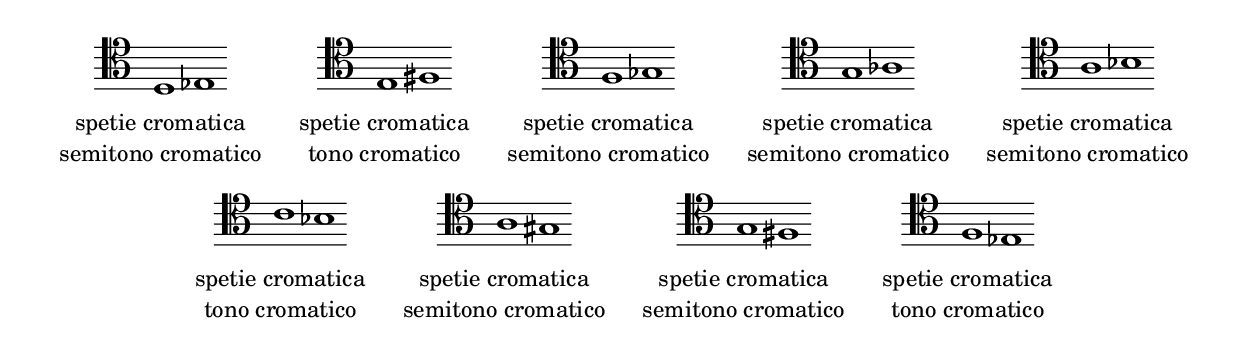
\version "2.22.2"

% Auto generated file

\header {
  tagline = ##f
}

dot = {
   \once \override Script.add-stem-support = ##f
   \once \override Script.toward-stem-shift = 0
   \once \override Script.skyline-horizontal-padding = 0
   \once \override Script.direction = 1
   \once \override Script.font-size = 1
}

\markup {
  \center-column {
    \line {
      \center-align
      \fontsize#3 { \concat { \normal-text ""} }
    }
    \null
    \line {
      \center-column {

        \line {
          \score {
            <<
              \new Staff \with { instrumentName = ""} {
                \override Staff.TimeSignature.stencil = ##f
                \override Staff.NoteHead.style = #'baroque
                \accidentalStyle Score.forget
                \cadenzaOn
                \clef "tenor"
                \key c #`((0 . ,NATURAL) (1 . ,NATURAL) (2 . ,NATURAL)
                          (3 . ,NATURAL) (4 . ,NATURAL) (5 . ,NATURAL)
                          (6 . ,NATURAL))  d1  es1 
                \cadenzaOff
              }
            >>
            \layout {
              \context {
                \Score
                \override SpacingSpanner.common-shortest-duration = #(ly:make-moment 1)
              }
            }
          }
        }
        \null
        \line {
          \left-align {  \normal-text "spetie cromatica" }
        }
        \line {
          \left-align {  \normal-text "semitono cromatico" }
        }

      }
      \hspace #3 
      \center-column {

        \line {
          \score {
            <<
              \new Staff \with { instrumentName = ""} {
                \override Staff.TimeSignature.stencil = ##f
                \override Staff.NoteHead.style = #'baroque
                \accidentalStyle Score.forget
                \cadenzaOn
                \clef "tenor"
                \key c #`((0 . ,NATURAL) (1 . ,NATURAL) (2 . ,NATURAL)
                          (3 . ,NATURAL) (4 . ,NATURAL) (5 . ,NATURAL)
                          (6 . ,NATURAL))  e1  fis1 
                \cadenzaOff
              }
            >>
            \layout {
              \context {
                \Score
                \override SpacingSpanner.common-shortest-duration = #(ly:make-moment 1)
              }
            }
          }
        }
        \null
        \line {
          \left-align {  \normal-text "spetie cromatica" }
        }
        \line {
          \left-align {  \normal-text "tono cromatico" }
        }

      }
      \hspace #3 
      \center-column {

        \line {
          \score {
            <<
              \new Staff \with { instrumentName = ""} {
                \override Staff.TimeSignature.stencil = ##f
                \override Staff.NoteHead.style = #'baroque
                \accidentalStyle Score.forget
                \cadenzaOn
                \clef "tenor"
                \key c #`((0 . ,NATURAL) (1 . ,NATURAL) (2 . ,NATURAL)
                          (3 . ,NATURAL) (4 . ,NATURAL) (5 . ,NATURAL)
                          (6 . ,NATURAL))  f1  ges1 
                \cadenzaOff
              }
            >>
            \layout {
              \context {
                \Score
                \override SpacingSpanner.common-shortest-duration = #(ly:make-moment 1)
              }
            }
          }
        }
        \null
        \line {
          \left-align {  \normal-text "spetie cromatica" }
        }
        \line {
          \left-align {  \normal-text "semitono cromatico" }
        }

      }
      \hspace #3 
      \center-column {

        \line {
          \score {
            <<
              \new Staff \with { instrumentName = ""} {
                \override Staff.TimeSignature.stencil = ##f
                \override Staff.NoteHead.style = #'baroque
                \accidentalStyle Score.forget
                \cadenzaOn
                \clef "tenor"
                \key c #`((0 . ,NATURAL) (1 . ,NATURAL) (2 . ,NATURAL)
                          (3 . ,NATURAL) (4 . ,NATURAL) (5 . ,NATURAL)
                          (6 . ,NATURAL))  g1  as1 
                \cadenzaOff
              }
            >>
            \layout {
              \context {
                \Score
                \override SpacingSpanner.common-shortest-duration = #(ly:make-moment 1)
              }
            }
          }
        }
        \null
        \line {
          \left-align {  \normal-text "spetie cromatica" }
        }
        \line {
          \left-align {  \normal-text "semitono cromatico" }
        }

      }
      \hspace #3 
      \center-column {

        \line {
          \score {
            <<
              \new Staff \with { instrumentName = ""} {
                \override Staff.TimeSignature.stencil = ##f
                \override Staff.NoteHead.style = #'baroque
                \accidentalStyle Score.forget
                \cadenzaOn
                \clef "tenor"
                \key c #`((0 . ,NATURAL) (1 . ,NATURAL) (2 . ,NATURAL)
                          (3 . ,NATURAL) (4 . ,NATURAL) (5 . ,NATURAL)
                          (6 . ,NATURAL))  a1  bes1 
                \cadenzaOff
              }
            >>
            \layout {
              \context {
                \Score
                \override SpacingSpanner.common-shortest-duration = #(ly:make-moment 1)
              }
            }
          }
        }
        \null
        \line {
          \left-align {  \normal-text "spetie cromatica" }
        }
        \line {
          \left-align {  \normal-text "semitono cromatico" }
        }

      }
      \hspace #3 
    }
    \null
    \null
    \line {      \center-column {

        \line {
          \score {
            <<
              \new Staff \with { instrumentName = ""} {
                \override Staff.TimeSignature.stencil = ##f
                \override Staff.NoteHead.style = #'baroque
                \accidentalStyle Score.forget
                \cadenzaOn
                \clef "tenor"
                \key c #`((0 . ,NATURAL) (1 . ,NATURAL) (2 . ,NATURAL)
                          (3 . ,NATURAL) (4 . ,NATURAL) (5 . ,NATURAL)
                          (6 . ,NATURAL))  c'1  bes1 
                \cadenzaOff
              }
            >>
            \layout {
              \context {
                \Score
                \override SpacingSpanner.common-shortest-duration = #(ly:make-moment 1)
              }
            }
          }
        }
        \null
        \line {
          \left-align {  \normal-text "spetie cromatica" }
        }
        \line {
          \left-align {  \normal-text "tono cromatico" }
        }

      }
      \hspace #3 
      \center-column {

        \line {
          \score {
            <<
              \new Staff \with { instrumentName = ""} {
                \override Staff.TimeSignature.stencil = ##f
                \override Staff.NoteHead.style = #'baroque
                \accidentalStyle Score.forget
                \cadenzaOn
                \clef "tenor"
                \key c #`((0 . ,NATURAL) (1 . ,NATURAL) (2 . ,NATURAL)
                          (3 . ,NATURAL) (4 . ,NATURAL) (5 . ,NATURAL)
                          (6 . ,NATURAL))  a1  gis1 
                \cadenzaOff
              }
            >>
            \layout {
              \context {
                \Score
                \override SpacingSpanner.common-shortest-duration = #(ly:make-moment 1)
              }
            }
          }
        }
        \null
        \line {
          \left-align {  \normal-text "spetie cromatica" }
        }
        \line {
          \left-align {  \normal-text "semitono cromatico" }
        }

      }
      \hspace #3 
      \center-column {

        \line {
          \score {
            <<
              \new Staff \with { instrumentName = ""} {
                \override Staff.TimeSignature.stencil = ##f
                \override Staff.NoteHead.style = #'baroque
                \accidentalStyle Score.forget
                \cadenzaOn
                \clef "tenor"
                \key c #`((0 . ,NATURAL) (1 . ,NATURAL) (2 . ,NATURAL)
                          (3 . ,NATURAL) (4 . ,NATURAL) (5 . ,NATURAL)
                          (6 . ,NATURAL))  g1  fis1 
                \cadenzaOff
              }
            >>
            \layout {
              \context {
                \Score
                \override SpacingSpanner.common-shortest-duration = #(ly:make-moment 1)
              }
            }
          }
        }
        \null
        \line {
          \left-align {  \normal-text "spetie cromatica" }
        }
        \line {
          \left-align {  \normal-text "semitono cromatico" }
        }

      }
      \hspace #3 
      \center-column {

        \line {
          \score {
            <<
              \new Staff \with { instrumentName = ""} {
                \override Staff.TimeSignature.stencil = ##f
                \override Staff.NoteHead.style = #'baroque
                \accidentalStyle Score.forget
                \cadenzaOn
                \clef "tenor"
                \key c #`((0 . ,NATURAL) (1 . ,NATURAL) (2 . ,NATURAL)
                          (3 . ,NATURAL) (4 . ,NATURAL) (5 . ,NATURAL)
                          (6 . ,NATURAL))  f1  es1 
                \cadenzaOff
              }
            >>
            \layout {
              \context {
                \Score
                \override SpacingSpanner.common-shortest-duration = #(ly:make-moment 1)
              }
            }
          }
        }
        \null
        \line {
          \left-align {  \normal-text "spetie cromatica" }
        }
        \line {
          \left-align {  \normal-text "tono cromatico" }
        }

      }
      \hspace #3 

    }
  }
}